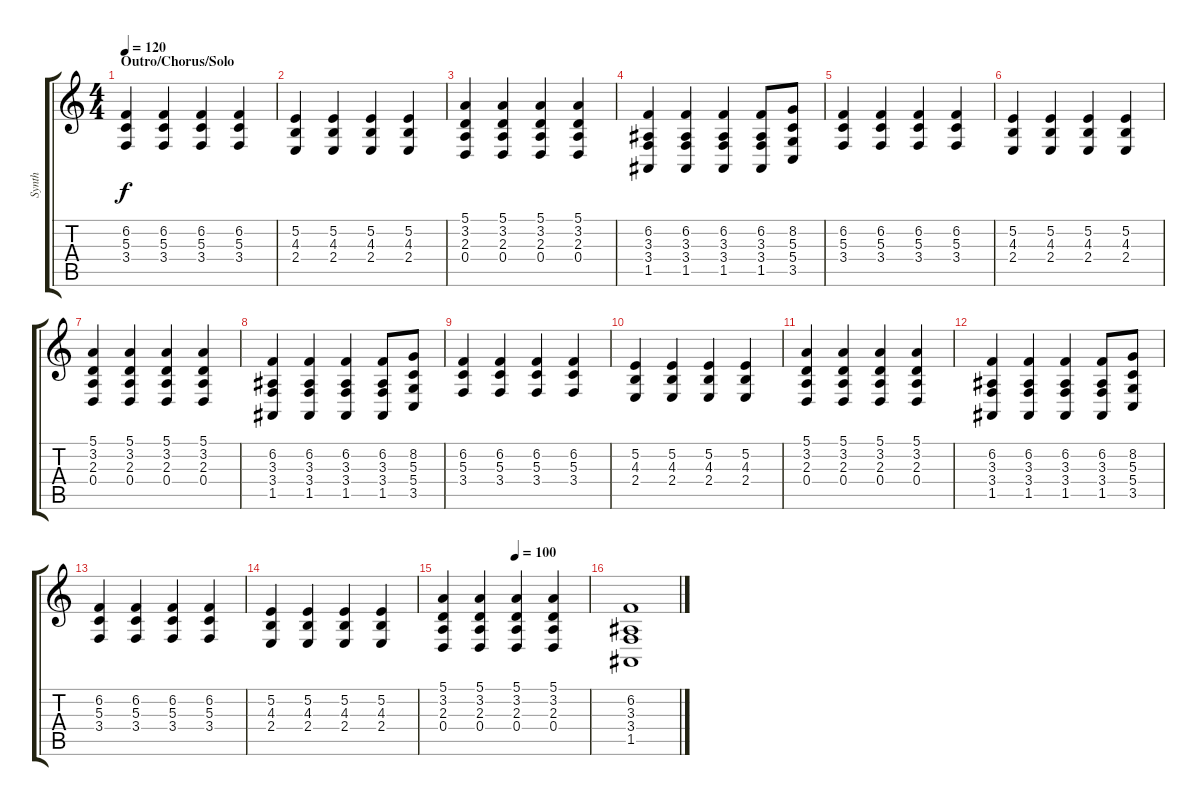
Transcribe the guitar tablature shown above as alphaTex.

\track ("Synth" "Synth") {instrument fx7echoes}
\staff {score tabs}
\tuning (E4 B3 G3 D3 A2 E2) {hide}
\ts (4 4)
\section ("" "Outro/Chorus/Solo")
\tempo 120
\clef g2
\ks c
(6.2 5.3 3.4).4{dy f volume 13 instrument fx7echoes} (6.2 5.3 3.4).4 (6.2 5.3 3.4).4 (6.2 5.3 3.4).4 |
(5.2 4.3 2.4).4 (5.2 4.3 2.4).4 (5.2 4.3 2.4).4 (5.2 4.3 2.4).4 |
(5.1 3.2 2.3 0.4).4 (5.1 3.2 2.3 0.4).4 (5.1 3.2 2.3 0.4).4 (5.1 3.2 2.3 0.4).4 |
(6.2 3.3 3.4 1.5).4 (6.2 3.3 3.4 1.5).4 (6.2 3.3 3.4 1.5).4 (6.2 3.3 3.4 1.5).8 (8.2 5.3 5.4 3.5).8 |
(6.2 5.3 3.4).4 (6.2 5.3 3.4).4 (6.2 5.3 3.4).4 (6.2 5.3 3.4).4 |
(5.2 4.3 2.4).4 (5.2 4.3 2.4).4 (5.2 4.3 2.4).4 (5.2 4.3 2.4).4 |
(5.1 3.2 2.3 0.4).4 (5.1 3.2 2.3 0.4).4 (5.1 3.2 2.3 0.4).4 (5.1 3.2 2.3 0.4).4 |
(6.2 3.3 3.4 1.5).4 (6.2 3.3 3.4 1.5).4 (6.2 3.3 3.4 1.5).4 (6.2 3.3 3.4 1.5).8 (8.2 5.3 5.4 3.5).8 |
(6.2 5.3 3.4).4 (6.2 5.3 3.4).4 (6.2 5.3 3.4).4 (6.2 5.3 3.4).4 |
(5.2 4.3 2.4).4 (5.2 4.3 2.4).4 (5.2 4.3 2.4).4 (5.2 4.3 2.4).4 |
(5.1 3.2 2.3 0.4).4 (5.1 3.2 2.3 0.4).4 (5.1 3.2 2.3 0.4).4 (5.1 3.2 2.3 0.4).4 |
(6.2 3.3 3.4 1.5).4 (6.2 3.3 3.4 1.5).4 (6.2 3.3 3.4 1.5).4 (6.2 3.3 3.4 1.5).8 (8.2 5.3 5.4 3.5).8 |
(6.2 5.3 3.4).4 (6.2 5.3 3.4).4 (6.2 5.3 3.4).4 (6.2 5.3 3.4).4 |
(5.2 4.3 2.4).4 (5.2 4.3 2.4).4 (5.2 4.3 2.4).4 (5.2 4.3 2.4).4 |
\tempo (100 0.5)
(5.1 3.2 2.3 0.4).4 (5.1 3.2 2.3 0.4).4 (5.1 3.2 2.3 0.4).4 (5.1 3.2 2.3 0.4).4 |
(6.2 3.3 3.4 1.5).1{volume 2}
